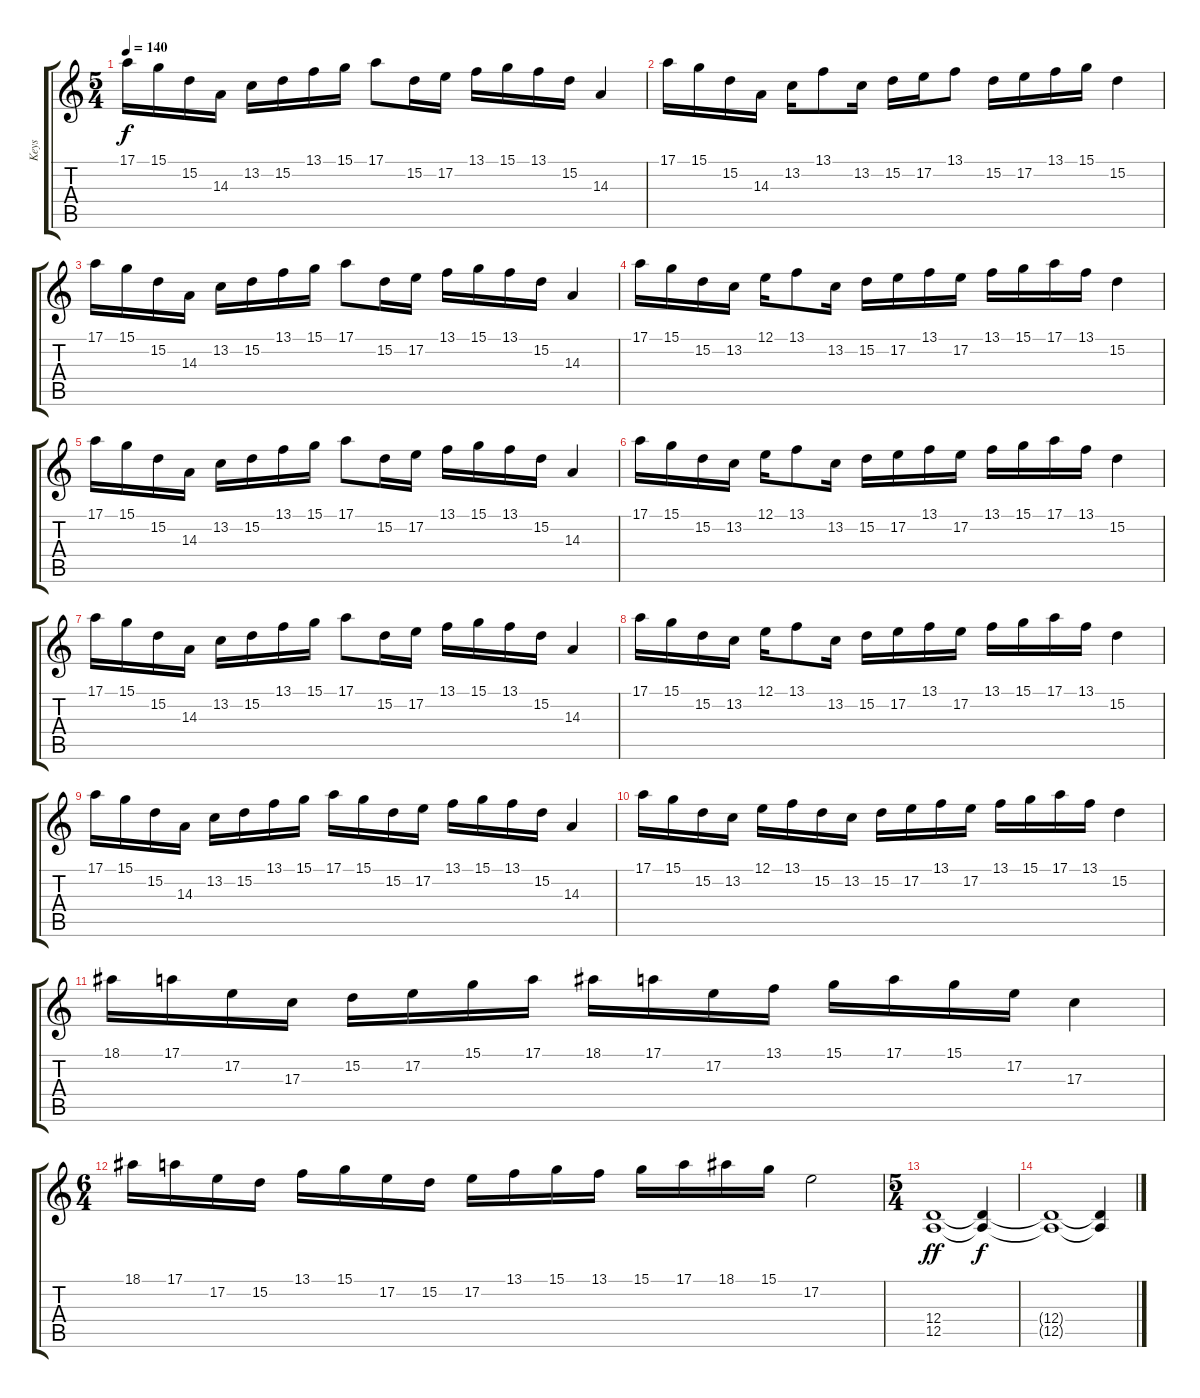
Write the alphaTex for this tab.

\track ("Keys" "Keys") {instrument fx5brightness}
\staff {score tabs}
\tuning (E4 B3 G3 D3 A2 E2) {hide}
\ts (5 4)
\tempo 140
\clef g2
\ks c
17.1.16{dy f balance 13 instrument fx5brightness} 15.1.16 15.2.16 14.3.16 13.2.16 15.2.16 13.1.16 15.1.16 17.1.8 15.2.16 17.2.16 13.1.16 15.1.16 13.1.16 15.2.16 14.3.4 |
17.1.16 15.1.16 15.2.16 14.3.16 13.2.16 13.1.8 13.2.16 15.2.16 17.2.16 13.1.8 15.2.16 17.2.16 13.1.16 15.1.16 15.2.4 |
17.1.16{balance 8} 15.1.16 15.2.16 14.3.16 13.2.16 15.2.16 13.1.16 15.1.16 17.1.8 15.2.16 17.2.16 13.1.16 15.1.16 13.1.16 15.2.16 14.3.4 |
17.1.16 15.1.16 15.2.16 13.2.16 12.1.16 13.1.8 13.2.16 15.2.16 17.2.16 13.1.16 17.2.16 13.1.16 15.1.16 17.1.16 13.1.16 15.2.4 |
17.1.16 15.1.16 15.2.16 14.3.16 13.2.16 15.2.16 13.1.16 15.1.16 17.1.8 15.2.16 17.2.16 13.1.16 15.1.16 13.1.16 15.2.16 14.3.4 |
17.1.16 15.1.16 15.2.16 13.2.16 12.1.16 13.1.8 13.2.16 15.2.16 17.2.16 13.1.16 17.2.16 13.1.16 15.1.16 17.1.16 13.1.16 15.2.4 |
17.1.16 15.1.16 15.2.16 14.3.16 13.2.16 15.2.16 13.1.16 15.1.16 17.1.8 15.2.16 17.2.16 13.1.16 15.1.16 13.1.16 15.2.16 14.3.4 |
17.1.16 15.1.16 15.2.16 13.2.16 12.1.16 13.1.8 13.2.16 15.2.16 17.2.16 13.1.16 17.2.16 13.1.16 15.1.16 17.1.16 13.1.16 15.2.4 |
17.1.16 15.1.16 15.2.16 14.3.16 13.2.16 15.2.16 13.1.16 15.1.16 17.1.16 15.1.16 15.2.16 17.2.16 13.1.16 15.1.16 13.1.16 15.2.16 14.3.4 |
17.1.16 15.1.16 15.2.16 13.2.16 12.1.16 13.1.16 15.2.16 13.2.16 15.2.16 17.2.16 13.1.16 17.2.16 13.1.16 15.1.16 17.1.16 13.1.16 15.2.4 |
18.1.16 17.1.16 17.2.16 17.3.16 15.2.16 17.2.16 15.1.16 17.1.16 18.1.16 17.1.16 17.2.16 13.1.16 15.1.16 17.1.16 15.1.16 17.2.16 17.3.4 |
\ts (6 4)
18.1.16 17.1.16 17.2.16 15.2.16 13.1.16 15.1.16 17.2.16 15.2.16 17.2.16 13.1.16 15.1.16 13.1.16 15.1.16 17.1.16 18.1.16 15.1.16 17.2.2 |
\ts (5 4)
(12.4 12.5).1{dy ff} (12.4{t} 12.5{t}).4{dy f} |
(12.4{t} 12.5{t}).1 (12.4{t} 12.5{t}).4
